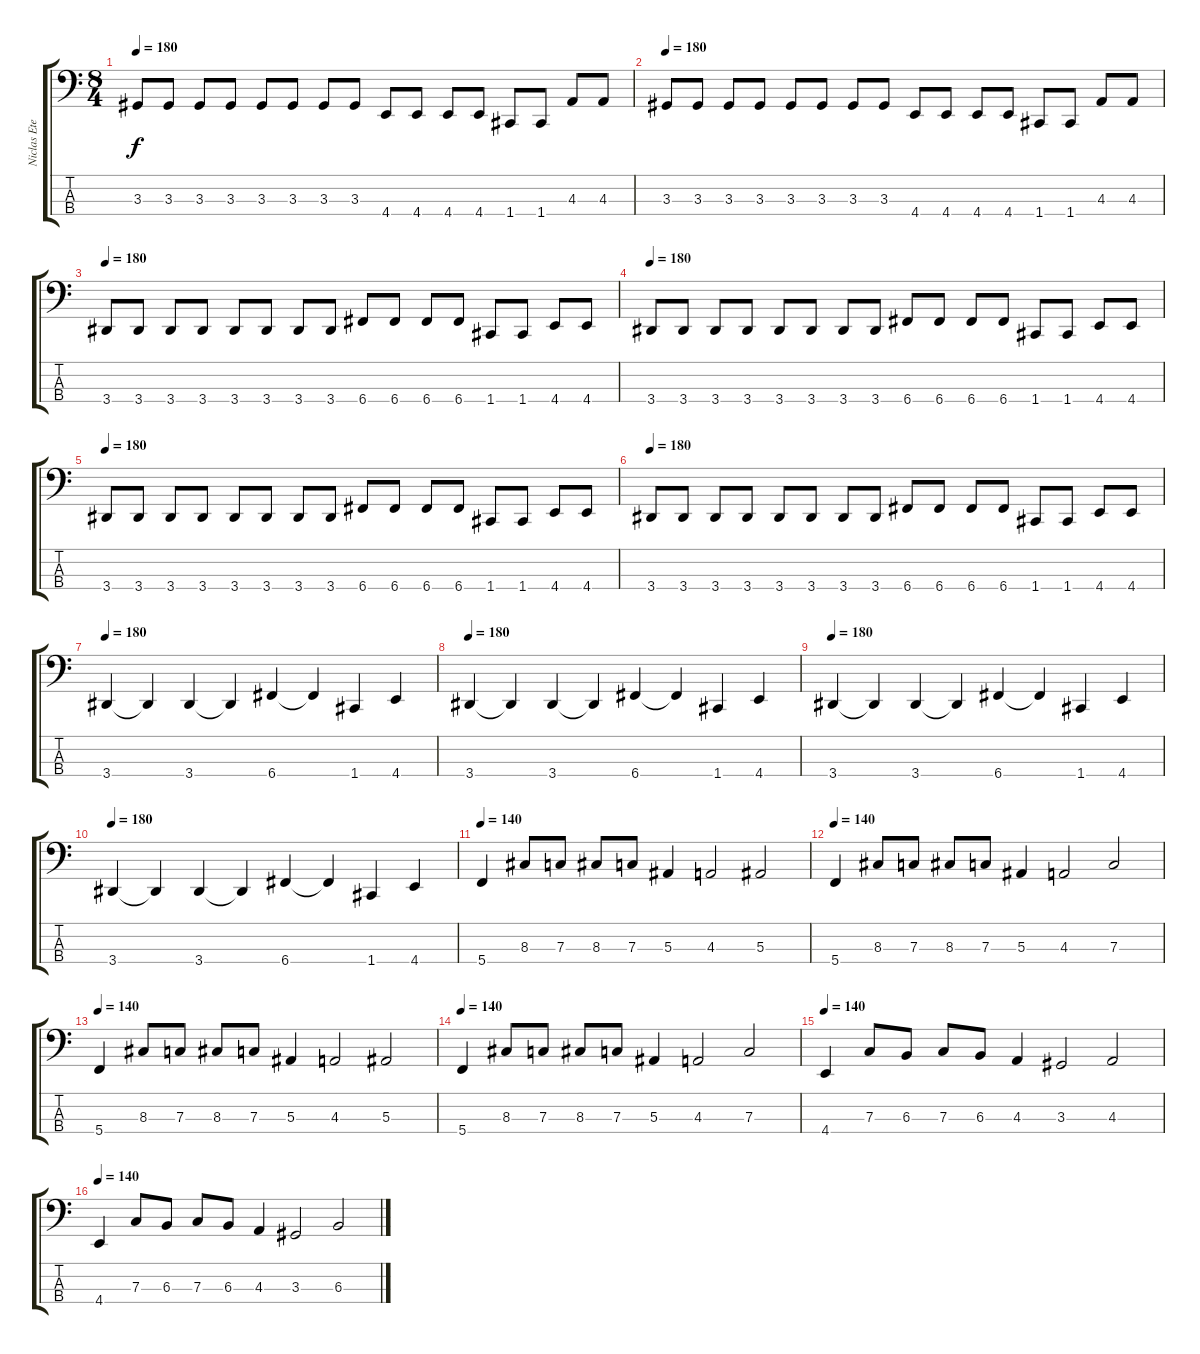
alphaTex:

\track ("Niclas Etelavuori" "Niclas Ete") {instrument electricbasspick}
\staff {score tabs}
\tuning (Eb2 Bb1 F1 C1) {hide}
\ts (8 4)
\tempo 180
\clef f4
\ks c
3.3.8{dy f} 3.3.8 3.3.8 3.3.8 3.3.8 3.3.8 3.3.8 3.3.8 4.4.8 4.4.8 4.4.8 4.4.8 1.4.8 1.4.8 4.3.8 4.3.8 |
\tempo 180
3.3.8 3.3.8 3.3.8 3.3.8 3.3.8 3.3.8 3.3.8 3.3.8 4.4.8 4.4.8 4.4.8 4.4.8 1.4.8 1.4.8 4.3.8 4.3.8 |
\tempo 180
3.4.8 3.4.8 3.4.8 3.4.8 3.4.8 3.4.8 3.4.8 3.4.8 6.4.8 6.4.8 6.4.8 6.4.8 1.4.8 1.4.8 4.4.8 4.4.8 |
\tempo 180
3.4.8 3.4.8 3.4.8 3.4.8 3.4.8 3.4.8 3.4.8 3.4.8 6.4.8 6.4.8 6.4.8 6.4.8 1.4.8 1.4.8 4.4.8 4.4.8 |
\tempo 180
3.4.8 3.4.8 3.4.8 3.4.8 3.4.8 3.4.8 3.4.8 3.4.8 6.4.8 6.4.8 6.4.8 6.4.8 1.4.8 1.4.8 4.4.8 4.4.8 |
\tempo 180
3.4.8 3.4.8 3.4.8 3.4.8 3.4.8 3.4.8 3.4.8 3.4.8 6.4.8 6.4.8 6.4.8 6.4.8 1.4.8 1.4.8 4.4.8 4.4.8 |
\tempo 180
3.4.4 3.4{t}.4 3.4.4 3.4{t}.4 6.4.4 6.4{t}.4 1.4.4 4.4.4 |
\tempo 180
3.4.4 3.4{t}.4 3.4.4 3.4{t}.4 6.4.4 6.4{t}.4 1.4.4 4.4.4 |
\tempo 180
3.4.4 3.4{t}.4 3.4.4 3.4{t}.4 6.4.4 6.4{t}.4 1.4.4 4.4.4 |
\tempo 180
3.4.4 3.4{t}.4 3.4.4 3.4{t}.4 6.4.4 6.4{t}.4 1.4.4 4.4.4 |
\tempo 140
5.4.4 8.3.8 7.3.8 8.3.8 7.3.8 5.3.4 4.3.2 5.3.2 |
\tempo 140
5.4.4 8.3.8 7.3.8 8.3.8 7.3.8 5.3.4 4.3.2 7.3.2 |
\tempo 140
5.4.4 8.3.8 7.3.8 8.3.8 7.3.8 5.3.4 4.3.2 5.3.2 |
\tempo 140
5.4.4 8.3.8 7.3.8 8.3.8 7.3.8 5.3.4 4.3.2 7.3.2 |
\tempo 140
4.4.4 7.3.8 6.3.8 7.3.8 6.3.8 4.3.4 3.3.2 4.3.2 |
\tempo 140
4.4.4 7.3.8 6.3.8 7.3.8 6.3.8 4.3.4 3.3.2 6.3.2
